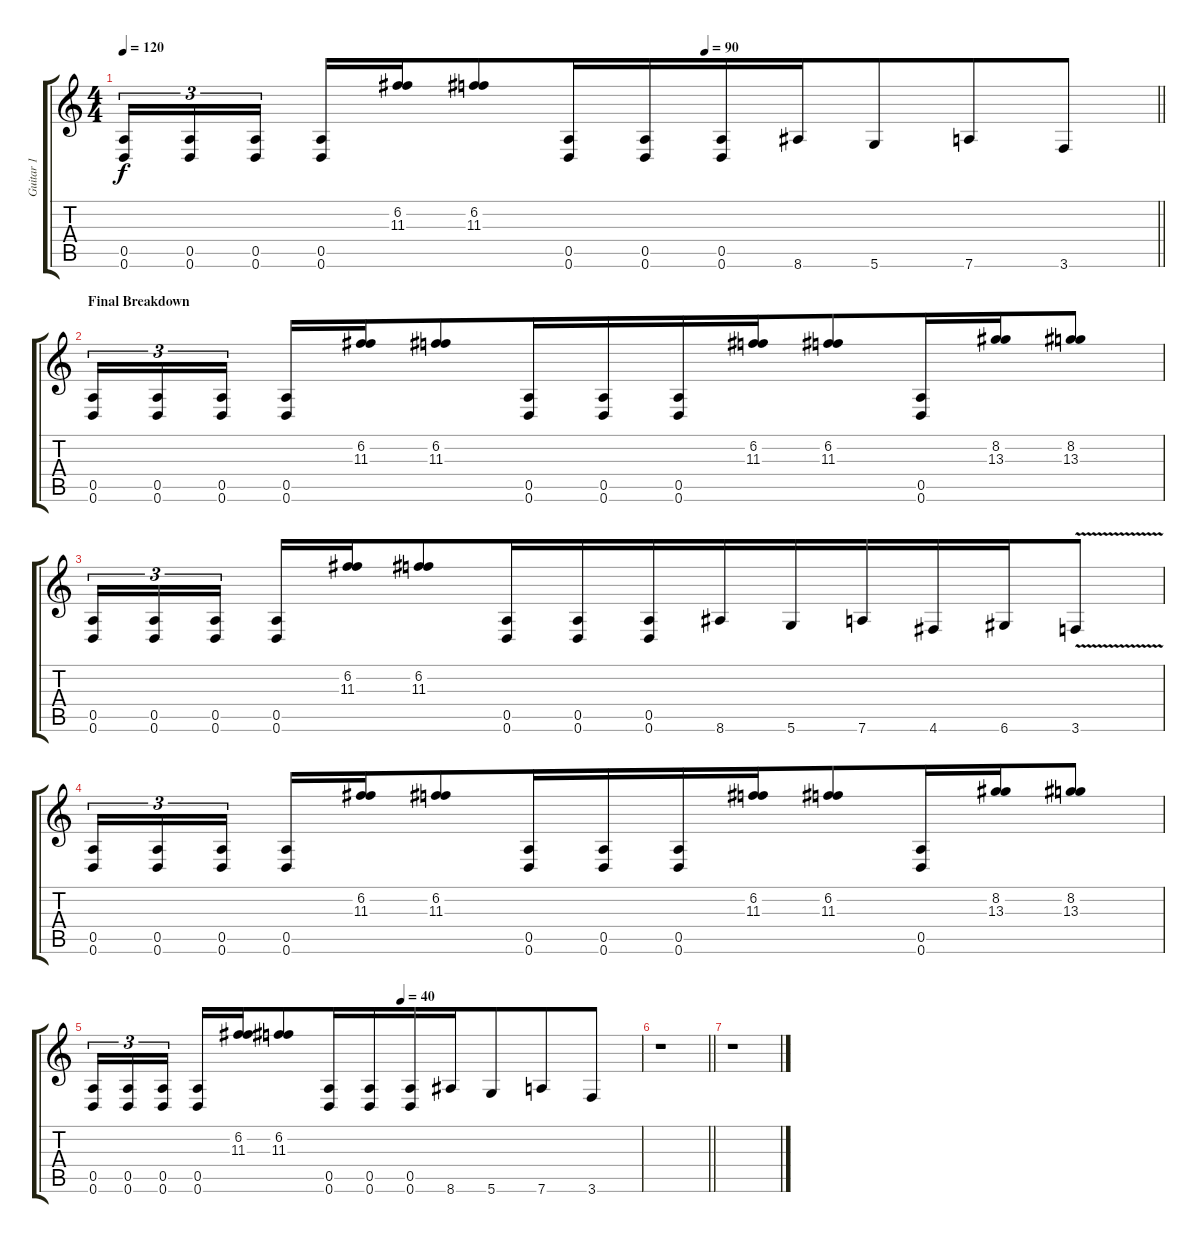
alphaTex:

\track ("Guitar 1" "Guitar 1") {instrument distortionguitar}
\staff {score tabs}
\tuning (E4 B3 G3 D3 A2 D2) {hide}
\ts (4 4)
\tempo 120
\tempo (90 0.5625)
\clef g2
\barLineRight lightlight
\ks c
(0.5 0.6).16{tu (3 2) dy f beam merge} (0.5 0.6).16{tu (3 2) beam merge} (0.5 0.6).16{tu (3 2) beam splitsecondary} (0.5 0.6).16{beam merge} (6.2 11.3).16{beam merge} (6.2 11.3).8{beam merge} (0.5 0.6).16{beam merge} (0.5 0.6).16{beam merge} (0.5 0.6).16{beam merge} 8.6.16{beam merge} 5.6.8{beam merge} 7.6.8{beam merge} 3.6.8 |
\section ("" "Final Breakdown")
(0.5 0.6).16{tu (3 2) beam merge} (0.5 0.6).16{tu (3 2) beam merge} (0.5 0.6).16{tu (3 2) beam splitsecondary} (0.5 0.6).16{beam merge} (6.2 11.3).16{beam merge} (6.2 11.3).8{beam merge} (0.5 0.6).16{beam merge} (0.5 0.6).16{beam merge} (0.5 0.6).16{beam merge} (6.2 11.3).16{beam merge} (6.2 11.3).8{beam merge} (0.5 0.6).16{beam merge} (8.2 13.3).16{beam merge} (8.2 13.3).8 |
(0.5 0.6).16{tu (3 2) beam merge} (0.5 0.6).16{tu (3 2) beam merge} (0.5 0.6).16{tu (3 2) beam splitsecondary} (0.5 0.6).16{beam merge} (6.2 11.3).16{beam merge} (6.2 11.3).8{beam merge} (0.5 0.6).16{beam merge} (0.5 0.6).16{beam merge} (0.5 0.6).16{beam merge} 8.6.16{beam merge} 5.6.16{beam merge} 7.6.16{beam merge} 4.6.16 6.6.16{beam merge} 3.6{v}.8 |
(0.5 0.6).16{tu (3 2) beam merge} (0.5 0.6).16{tu (3 2) beam merge} (0.5 0.6).16{tu (3 2) beam splitsecondary} (0.5 0.6).16{beam merge} (6.2 11.3).16{beam merge} (6.2 11.3).8{beam merge} (0.5 0.6).16{beam merge} (0.5 0.6).16{beam merge} (0.5 0.6).16{beam merge} (6.2 11.3).16{beam merge} (6.2 11.3).8{beam merge} (0.5 0.6).16{beam merge} (8.2 13.3).16{beam merge} (8.2 13.3).8 |
\tempo (40 0.5625)
(0.5 0.6).16{tu (3 2) beam merge} (0.5 0.6).16{tu (3 2) beam merge} (0.5 0.6).16{tu (3 2) beam splitsecondary} (0.5 0.6).16{beam merge} (6.2 11.3).16{beam merge} (6.2 11.3).8{beam merge} (0.5 0.6).16{beam merge} (0.5 0.6).16{beam merge} (0.5 0.6).16{beam merge} 8.6.16{beam merge} 5.6.8{beam merge} 7.6.8{beam merge} 3.6.8 |
\barLineRight lightlight
r.1 |
r.1
